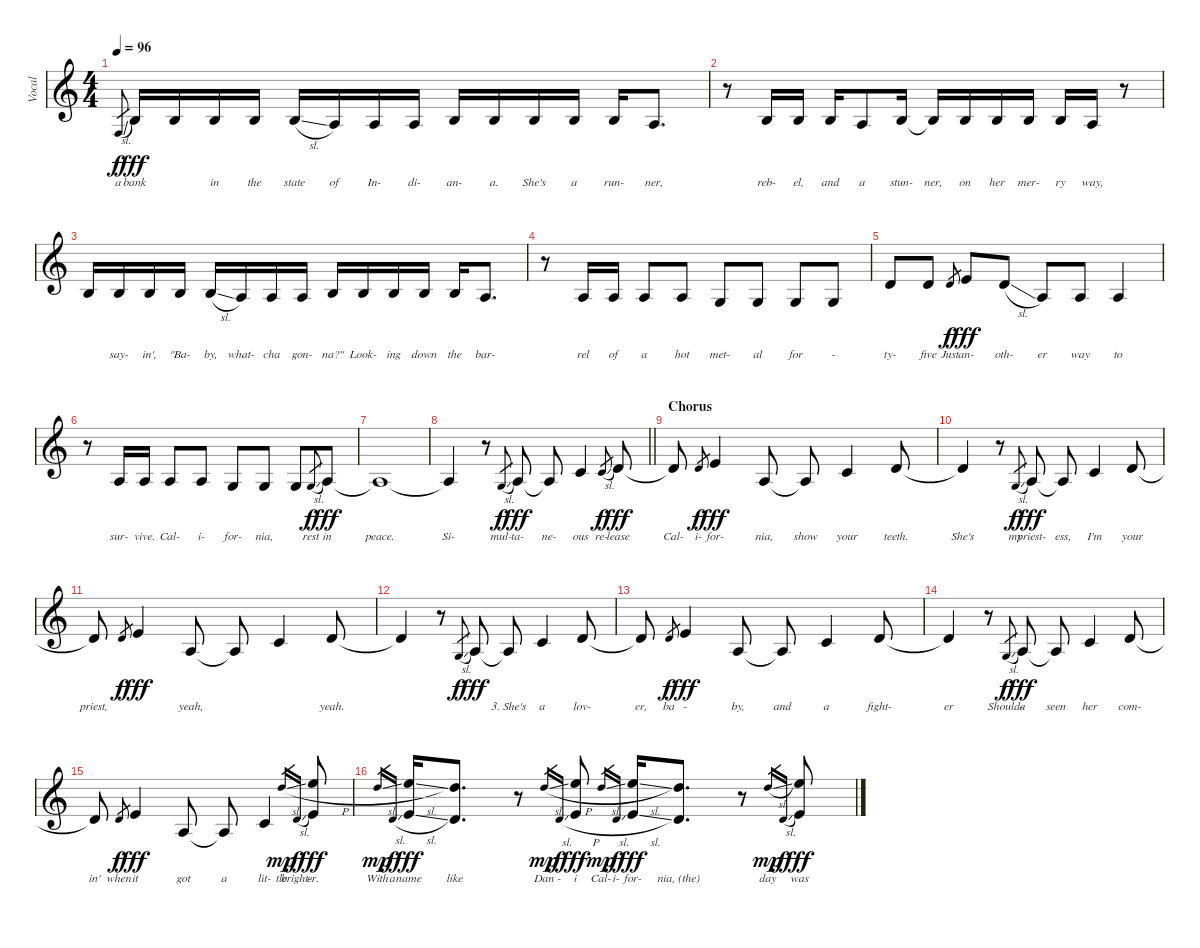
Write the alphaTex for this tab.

\track ("Vocal" "Vocal") {instrument lead6voice}
\staff {score}
\tuning (E4 B3 G3 D3 A2 E2 B1) {hide}
\ts (4 4)
\tempo 96
\clef g2
\ks aminor
3.4{sl}.8{lyrics (0 "a") lyrics (1 "") lyrics (2 "") lyrics (3 "") lyrics (4 "") gr dy f} 9.4.16{lyrics (0 "bank") lyrics (1 "") lyrics (2 "") lyrics (3 "") lyrics (4 "") dy fff} 9.4.16{lyrics (0 " ") lyrics (1 "") lyrics (2 "") lyrics (3 "") lyrics (4 "")} 9.4.16{lyrics (0 "in") lyrics (1 "") lyrics (2 "") lyrics (3 "") lyrics (4 "")} 9.4.16{lyrics (0 "the") lyrics (1 "") lyrics (2 "") lyrics (3 "") lyrics (4 "")} 9.4{sl}.16{lyrics (0 "state") lyrics (1 "") lyrics (2 "") lyrics (3 "") lyrics (4 "")} 7.4.16{lyrics (0 "of") lyrics (1 "") lyrics (2 "") lyrics (3 "") lyrics (4 "")} 7.4.16{lyrics (0 "In-") lyrics (1 "") lyrics (2 "") lyrics (3 "") lyrics (4 "")} 7.4.16{lyrics (0 "di-") lyrics (1 "") lyrics (2 "") lyrics (3 "") lyrics (4 "")} 9.4.16{lyrics (0 "an-") lyrics (1 "") lyrics (2 "") lyrics (3 "") lyrics (4 "")} 9.4.16{lyrics (0 "a.") lyrics (1 "") lyrics (2 "") lyrics (3 "") lyrics (4 "")} 9.4.16{lyrics (0 "She's") lyrics (1 "") lyrics (2 "") lyrics (3 "") lyrics (4 "")} 9.4.16{lyrics (0 "a") lyrics (1 "") lyrics (2 "") lyrics (3 "") lyrics (4 "")} 9.4.16{lyrics (0 "run-") lyrics (1 "") lyrics (2 "") lyrics (3 "") lyrics (4 "")} 7.4.8{d lyrics (0 "ner,") lyrics (1 "") lyrics (2 "") lyrics (3 "") lyrics (4 "")} |
r.8 9.4.16{lyrics (0 "reb-") lyrics (1 "") lyrics (2 "") lyrics (3 "") lyrics (4 "")} 9.4.16{lyrics (0 "el,") lyrics (1 "") lyrics (2 "") lyrics (3 "") lyrics (4 "")} 9.4.16{lyrics (0 "and") lyrics (1 "") lyrics (2 "") lyrics (3 "") lyrics (4 "")} 7.4.8{lyrics (0 "a") lyrics (1 "") lyrics (2 "") lyrics (3 "") lyrics (4 "")} 9.4.16{lyrics (0 "stun-") lyrics (1 "") lyrics (2 "") lyrics (3 "") lyrics (4 "")} 9.4{t}.16{lyrics (0 "ner,") lyrics (1 "") lyrics (2 "") lyrics (3 "") lyrics (4 "")} 9.4.16{lyrics (0 "on") lyrics (1 "") lyrics (2 "") lyrics (3 "") lyrics (4 "")} 9.4.16{lyrics (0 "her") lyrics (1 "") lyrics (2 "") lyrics (3 "") lyrics (4 "")} 9.4.16{lyrics (0 "mer-") lyrics (1 "") lyrics (2 "") lyrics (3 "") lyrics (4 "")} 9.4.16{lyrics (0 "ry") lyrics (1 "") lyrics (2 "") lyrics (3 "") lyrics (4 "")} 7.4.16{lyrics (0 "way,") lyrics (1 "") lyrics (2 "") lyrics (3 "") lyrics (4 "")} r.8 |
9.4.16{lyrics (0 " ") lyrics (1 "") lyrics (2 "") lyrics (3 "") lyrics (4 "")} 9.4.16{lyrics (0 "say-") lyrics (1 "") lyrics (2 "") lyrics (3 "") lyrics (4 "")} 9.4.16{lyrics (0 "in',") lyrics (1 "") lyrics (2 "") lyrics (3 "") lyrics (4 "")} 9.4.16{lyrics (0 "\"Ba-") lyrics (1 "") lyrics (2 "") lyrics (3 "") lyrics (4 "")} 9.4{sl}.16{lyrics (0 "by,") lyrics (1 "") lyrics (2 "") lyrics (3 "") lyrics (4 "")} 7.4.16{lyrics (0 "what-") lyrics (1 "") lyrics (2 "") lyrics (3 "") lyrics (4 "")} 7.4.16{lyrics (0 "cha") lyrics (1 "") lyrics (2 "") lyrics (3 "") lyrics (4 "")} 7.4.16{lyrics (0 "gon-") lyrics (1 "") lyrics (2 "") lyrics (3 "") lyrics (4 "")} 9.4.16{lyrics (0 "na?\"") lyrics (1 "") lyrics (2 "") lyrics (3 "") lyrics (4 "")} 9.4.16{lyrics (0 "Look-") lyrics (1 "") lyrics (2 "") lyrics (3 "") lyrics (4 "")} 9.4.16{lyrics (0 "ing") lyrics (1 "") lyrics (2 "") lyrics (3 "") lyrics (4 "")} 9.4.16{lyrics (0 "down") lyrics (1 "") lyrics (2 "") lyrics (3 "") lyrics (4 "")} 9.4.16{lyrics (0 "the") lyrics (1 "") lyrics (2 "") lyrics (3 "") lyrics (4 "")} 7.4.8{d lyrics (0 "bar-") lyrics (1 "") lyrics (2 "") lyrics (3 "") lyrics (4 "")} |
r.8 7.4.16{lyrics (0 "rel") lyrics (1 "") lyrics (2 "") lyrics (3 "") lyrics (4 "")} 7.4.16{lyrics (0 "of") lyrics (1 "") lyrics (2 "") lyrics (3 "") lyrics (4 "")} 7.4.8{lyrics (0 "a") lyrics (1 "") lyrics (2 "") lyrics (3 "") lyrics (4 "")} 7.4.8{lyrics (0 "hot") lyrics (1 "") lyrics (2 "") lyrics (3 "") lyrics (4 "")} 5.4.8{lyrics (0 "met-") lyrics (1 "") lyrics (2 "") lyrics (3 "") lyrics (4 "")} 5.4.8{lyrics (0 "al") lyrics (1 "") lyrics (2 "") lyrics (3 "") lyrics (4 "")} 5.4.8{lyrics (0 "for") lyrics (1 "") lyrics (2 "") lyrics (3 "") lyrics (4 "")} 5.4.8{lyrics (0 "-") lyrics (1 "") lyrics (2 "") lyrics (3 "") lyrics (4 "")} |
7.3.8{lyrics (0 "ty-") lyrics (1 "") lyrics (2 "") lyrics (3 "") lyrics (4 "")} 7.3.8{lyrics (0 "five") lyrics (1 "") lyrics (2 "") lyrics (3 "") lyrics (4 "")} 7.3.8{lyrics (0 "Just") lyrics (1 "") lyrics (2 "") lyrics (3 "") lyrics (4 "") gr dy f} 9.3.8{lyrics (0 "an-") lyrics (1 "") lyrics (2 "") lyrics (3 "") lyrics (4 "") dy fff} 7.3{sl}.8{lyrics (0 "oth-") lyrics (1 "") lyrics (2 "") lyrics (3 "") lyrics (4 "")} 2.3.8{lyrics (0 "er") lyrics (1 "") lyrics (2 "") lyrics (3 "") lyrics (4 "")} 2.3.8{lyrics (0 "way") lyrics (1 "") lyrics (2 "") lyrics (3 "") lyrics (4 "")} 2.3.4{lyrics (0 "to") lyrics (1 "") lyrics (2 "") lyrics (3 "") lyrics (4 "")} |
r.8 7.4.16{lyrics (0 "sur-") lyrics (1 "") lyrics (2 "") lyrics (3 "") lyrics (4 "")} 7.4.16{lyrics (0 "vive.") lyrics (1 "") lyrics (2 "") lyrics (3 "") lyrics (4 "")} 7.4.8{lyrics (0 "Cal-") lyrics (1 "") lyrics (2 "") lyrics (3 "") lyrics (4 "")} 7.4.8{lyrics (0 "i-") lyrics (1 "") lyrics (2 "") lyrics (3 "") lyrics (4 "")} 5.4.8{lyrics (0 "for-") lyrics (1 "") lyrics (2 "") lyrics (3 "") lyrics (4 "")} 5.4.8{lyrics (0 "nia,") lyrics (1 "") lyrics (2 "") lyrics (3 "") lyrics (4 "")} 5.4.8{lyrics (0 "") lyrics (1 "") lyrics (2 "") lyrics (3 "") lyrics (4 "")} 5.4{sl}.8{lyrics (0 "rest") lyrics (1 "") lyrics (2 "") lyrics (3 "") lyrics (4 "") gr dy f} 7.4.8{lyrics (0 "in") lyrics (1 "") lyrics (2 "") lyrics (3 "") lyrics (4 "") dy fff} |
7.4{t}.1{lyrics (0 "peace.") lyrics (1 "") lyrics (2 "") lyrics (3 "") lyrics (4 "")} |
\barLineRight lightlight
7.4{t}.4{lyrics (0 "Si-") lyrics (1 "") lyrics (2 "") lyrics (3 "") lyrics (4 "")} r.8 5.4{sl}.8{lyrics (0 "mul-") lyrics (1 "") lyrics (2 "") lyrics (3 "") lyrics (4 "") gr dy f} 7.4.8{lyrics (0 "ta-") lyrics (1 "") lyrics (2 "") lyrics (3 "") lyrics (4 "") dy fff} 7.4{t}.8{lyrics (0 "ne-") lyrics (1 "") lyrics (2 "") lyrics (3 "") lyrics (4 "")} 5.3.4{lyrics (0 "ous") lyrics (1 "") lyrics (2 "") lyrics (3 "") lyrics (4 "")} 5.3{sl}.8{lyrics (0 "re-") lyrics (1 "") lyrics (2 "") lyrics (3 "") lyrics (4 "") gr dy f} 7.3.8{lyrics (0 "lease") lyrics (1 "") lyrics (2 "") lyrics (3 "") lyrics (4 "") dy fff} |
\section ("" "Chorus")
7.3{t}.8{lyrics (0 "Cal-") lyrics (1 "") lyrics (2 "") lyrics (3 "") lyrics (4 "")} 7.3.8{lyrics (0 "i-") lyrics (1 "") lyrics (2 "") lyrics (3 "") lyrics (4 "") gr dy f} 9.3.4{lyrics (0 "for-") lyrics (1 "") lyrics (2 "") lyrics (3 "") lyrics (4 "") dy fff} 7.4.8{lyrics (0 "nia,") lyrics (1 "") lyrics (2 "") lyrics (3 "") lyrics (4 "")} 7.4{t}.8{lyrics (0 "show") lyrics (1 "") lyrics (2 "") lyrics (3 "") lyrics (4 "")} 5.3.4{lyrics (0 "your") lyrics (1 "") lyrics (2 "") lyrics (3 "") lyrics (4 "")} 7.3.8{lyrics (0 "teeth.") lyrics (1 "") lyrics (2 "") lyrics (3 "") lyrics (4 "")} |
7.3{t}.4{lyrics (0 "She's") lyrics (1 "") lyrics (2 "") lyrics (3 "") lyrics (4 "")} r.8 5.4{sl}.8{lyrics (0 "my") lyrics (1 "") lyrics (2 "") lyrics (3 "") lyrics (4 "") gr dy f} 7.4.8{lyrics (0 "priest-") lyrics (1 "") lyrics (2 "") lyrics (3 "") lyrics (4 "") dy fff} 7.4{t}.8{lyrics (0 "ess,") lyrics (1 "") lyrics (2 "") lyrics (3 "") lyrics (4 "")} 5.3.4{lyrics (0 "I'm") lyrics (1 "") lyrics (2 "") lyrics (3 "") lyrics (4 "")} 7.3.8{lyrics (0 "your") lyrics (1 "") lyrics (2 "") lyrics (3 "") lyrics (4 "")} |
7.3{t}.8{lyrics (0 "priest,") lyrics (1 "") lyrics (2 "") lyrics (3 "") lyrics (4 "")} 7.3.8{lyrics (0 " ") lyrics (1 "") lyrics (2 "") lyrics (3 "") lyrics (4 "") gr dy f} 9.3.4{lyrics (0 " ") lyrics (1 "") lyrics (2 "") lyrics (3 "") lyrics (4 "") dy fff} 7.4.8{lyrics (0 "yeah,") lyrics (1 "") lyrics (2 "") lyrics (3 "") lyrics (4 "")} 7.4{t}.8{lyrics (0 " ") lyrics (1 "") lyrics (2 "") lyrics (3 "") lyrics (4 "")} 5.3.4{lyrics (0 " ") lyrics (1 "") lyrics (2 "") lyrics (3 "") lyrics (4 "")} 7.3.8{lyrics (0 "yeah.") lyrics (1 "") lyrics (2 "") lyrics (3 "") lyrics (4 "")} |
7.3{t}.4{lyrics (0 " ") lyrics (1 "") lyrics (2 "") lyrics (3 "") lyrics (4 "")} r.8 5.4{sl}.8{lyrics (0 " ") lyrics (1 "") lyrics (2 "") lyrics (3 "") lyrics (4 "") gr dy f} 7.4.8{lyrics (0 "") lyrics (1 "") lyrics (2 "") lyrics (3 "") lyrics (4 "") dy fff} 7.4{t}.8{lyrics (0 "3. She's") lyrics (1 "") lyrics (2 "") lyrics (3 "") lyrics (4 "")} 5.3.4{lyrics (0 "a") lyrics (1 "") lyrics (2 "") lyrics (3 "") lyrics (4 "")} 7.3.8{lyrics (0 "lov-") lyrics (1 "") lyrics (2 "") lyrics (3 "") lyrics (4 "")} |
7.3{t}.8{lyrics (0 "er,") lyrics (1 "") lyrics (2 "") lyrics (3 "") lyrics (4 "")} 7.3.8{lyrics (0 "ba") lyrics (1 "") lyrics (2 "") lyrics (3 "") lyrics (4 "") gr dy f} 9.3.4{lyrics (0 "-") lyrics (1 "") lyrics (2 "") lyrics (3 "") lyrics (4 "") dy fff} 7.4.8{lyrics (0 "by,") lyrics (1 "") lyrics (2 "") lyrics (3 "") lyrics (4 "")} 7.4{t}.8{lyrics (0 "and") lyrics (1 "") lyrics (2 "") lyrics (3 "") lyrics (4 "")} 5.3.4{lyrics (0 "a") lyrics (1 "") lyrics (2 "") lyrics (3 "") lyrics (4 "")} 7.3.8{lyrics (0 "fight-") lyrics (1 "") lyrics (2 "") lyrics (3 "") lyrics (4 "")} |
7.3{t}.4{lyrics (0 "er") lyrics (1 "") lyrics (2 "") lyrics (3 "") lyrics (4 "")} r.8 5.4{sl}.8{lyrics (0 "Should-") lyrics (1 "") lyrics (2 "") lyrics (3 "") lyrics (4 "") gr dy f} 7.4.8{lyrics (0 "a") lyrics (1 "") lyrics (2 "") lyrics (3 "") lyrics (4 "") dy fff} 7.4{t}.8{lyrics (0 "seen") lyrics (1 "") lyrics (2 "") lyrics (3 "") lyrics (4 "")} 5.3.4{lyrics (0 "her") lyrics (1 "") lyrics (2 "") lyrics (3 "") lyrics (4 "")} 7.3.8{lyrics (0 "com-") lyrics (1 "") lyrics (2 "") lyrics (3 "") lyrics (4 "")} |
7.3{t}.8{lyrics (0 "in'") lyrics (1 "") lyrics (2 "") lyrics (3 "") lyrics (4 "")} 7.3.8{lyrics (0 "when") lyrics (1 "") lyrics (2 "") lyrics (3 "") lyrics (4 "") gr dy f} 9.3.4{lyrics (0 "it") lyrics (1 "") lyrics (2 "") lyrics (3 "") lyrics (4 "") dy fff} 7.4.8{lyrics (0 "got") lyrics (1 "") lyrics (2 "") lyrics (3 "") lyrics (4 "")} 7.4{t}.8{lyrics (0 "a") lyrics (1 "") lyrics (2 "") lyrics (3 "") lyrics (4 "")} 5.3.4{lyrics (0 "lit-") lyrics (1 "") lyrics (2 "") lyrics (3 "") lyrics (4 "")} 10.1{sl}.16{lyrics (0 "tle") lyrics (1 "") lyrics (2 "") lyrics (3 "") lyrics (4 "") gr dy mp} 7.3{sl}.16{lyrics (0 "bright-") lyrics (1 "") lyrics (2 "") lyrics (3 "") lyrics (4 "") gr dy f} (12.1{h} 9.3).8{lyrics (0 "er.") lyrics (1 "") lyrics (2 "") lyrics (3 "") lyrics (4 "") dy fff} |
10.1{sl}.16{lyrics (0 "With") lyrics (1 "") lyrics (2 "") lyrics (3 "") lyrics (4 "") gr dy mp} 7.3{sl}.16{lyrics (0 "a") lyrics (1 "") lyrics (2 "") lyrics (3 "") lyrics (4 "") gr dy f} (12.1{sl} 9.3{sl}).16{lyrics (0 "name") lyrics (1 "") lyrics (2 "") lyrics (3 "") lyrics (4 "") dy fff} (10.1 7.3).8{d lyrics (0 "like") lyrics (1 "") lyrics (2 "") lyrics (3 "") lyrics (4 "")} r.8 10.1{sl}.16{lyrics (0 "Dan") lyrics (1 "") lyrics (2 "") lyrics (3 "") lyrics (4 "") gr dy mp} 7.3{sl}.16{lyrics (0 "-") lyrics (1 "") lyrics (2 "") lyrics (3 "") lyrics (4 "") gr dy f} (12.1{h} 9.3{h}).8{lyrics (0 "i") lyrics (1 "") lyrics (2 "") lyrics (3 "") lyrics (4 "") dy fff} 10.1{sl}.16{lyrics (0 "Cal-") lyrics (1 "") lyrics (2 "") lyrics (3 "") lyrics (4 "") gr dy mp} 7.3{sl}.16{lyrics (0 "i-") lyrics (1 "") lyrics (2 "") lyrics (3 "") lyrics (4 "") gr dy f} (12.1{sl} 9.3{sl}).16{lyrics (0 "for-") lyrics (1 "") lyrics (2 "") lyrics (3 "") lyrics (4 "") dy fff} (10.1 7.3).8{d lyrics (0 "nia, (the)") lyrics (1 "") lyrics (2 "") lyrics (3 "") lyrics (4 "")} r.8 10.1{sl}.16{lyrics (0 "day") lyrics (1 "") lyrics (2 "") lyrics (3 "") lyrics (4 "") gr dy mp} 7.3{sl}.16{lyrics (0 " ") lyrics (1 "") lyrics (2 "") lyrics (3 "") lyrics (4 "") gr dy f} (12.1{h} 9.3).8{lyrics (0 "was") lyrics (1 "") lyrics (2 "") lyrics (3 "") lyrics (4 "") dy fff}
